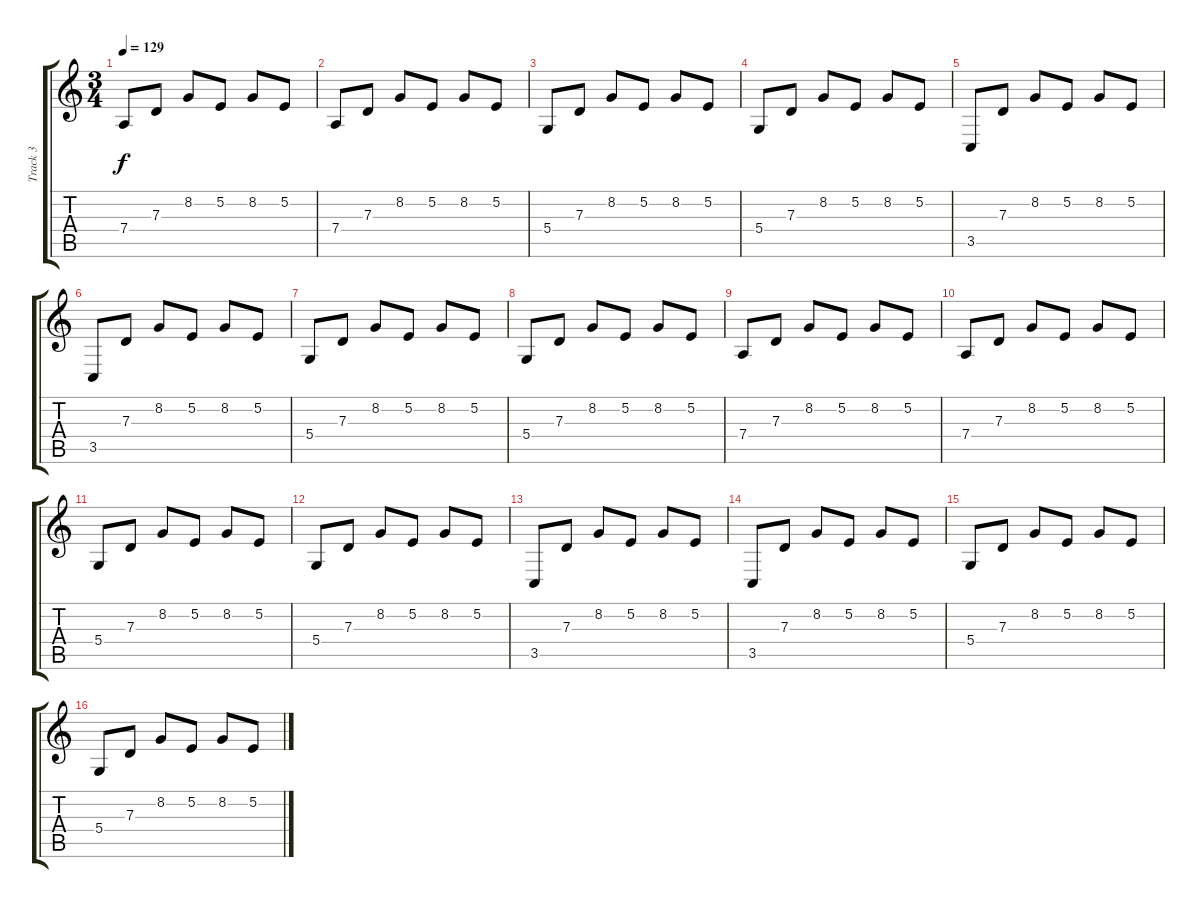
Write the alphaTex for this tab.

\track ("Track 3" "Track 3") {instrument viola}
\staff {score tabs}
\tuning (E4 B3 G3 D3 A2 E2) {hide}
\ts (3 4)
\tempo 129
\clef g2
\ks c
7.4.8{dy f volume 5} 7.3.8 8.2.8 5.2.8 8.2.8 5.2.8 |
7.4.8 7.3.8 8.2.8 5.2.8 8.2.8 5.2.8 |
5.4.8 7.3.8 8.2.8 5.2.8 8.2.8 5.2.8 |
5.4.8 7.3.8 8.2.8 5.2.8 8.2.8 5.2.8 |
3.5.8 7.3.8 8.2.8 5.2.8 8.2.8 5.2.8 |
3.5.8 7.3.8 8.2.8 5.2.8 8.2.8 5.2.8 |
5.4.8 7.3.8 8.2.8 5.2.8 8.2.8 5.2.8 |
5.4.8 7.3.8 8.2.8 5.2.8 8.2.8 5.2.8 |
7.4.8{volume 5} 7.3.8 8.2.8 5.2.8 8.2.8 5.2.8 |
7.4.8 7.3.8 8.2.8 5.2.8 8.2.8 5.2.8 |
5.4.8 7.3.8 8.2.8 5.2.8 8.2.8 5.2.8 |
5.4.8 7.3.8 8.2.8 5.2.8 8.2.8 5.2.8 |
3.5.8 7.3.8 8.2.8 5.2.8 8.2.8 5.2.8 |
3.5.8 7.3.8 8.2.8 5.2.8 8.2.8 5.2.8 |
5.4.8 7.3.8 8.2.8 5.2.8 8.2.8 5.2.8 |
5.4.8 7.3.8 8.2.8 5.2.8 8.2.8 5.2.8
